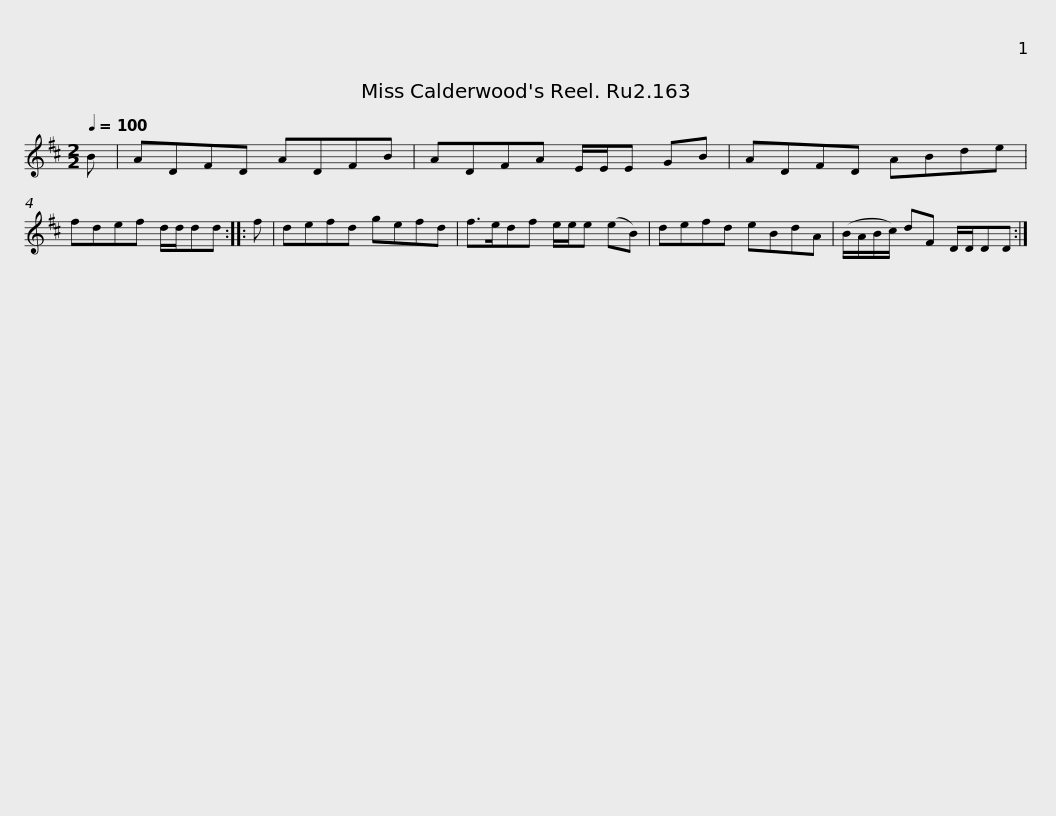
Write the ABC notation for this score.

X:1
L:1/8
Q:1/4=100
M:2/2
I:linebreak $
K:D
V:1 treble
V:1
 B | ADFD ADFB | ADFA E/E/E GB | ADFD ABde | fdef d/d/dd :: %5
 f | defd gefd |$ f>edf e/e/e (eB) | defd eBdA | (B/A/B/c/) dF D/D/DD :| %10
